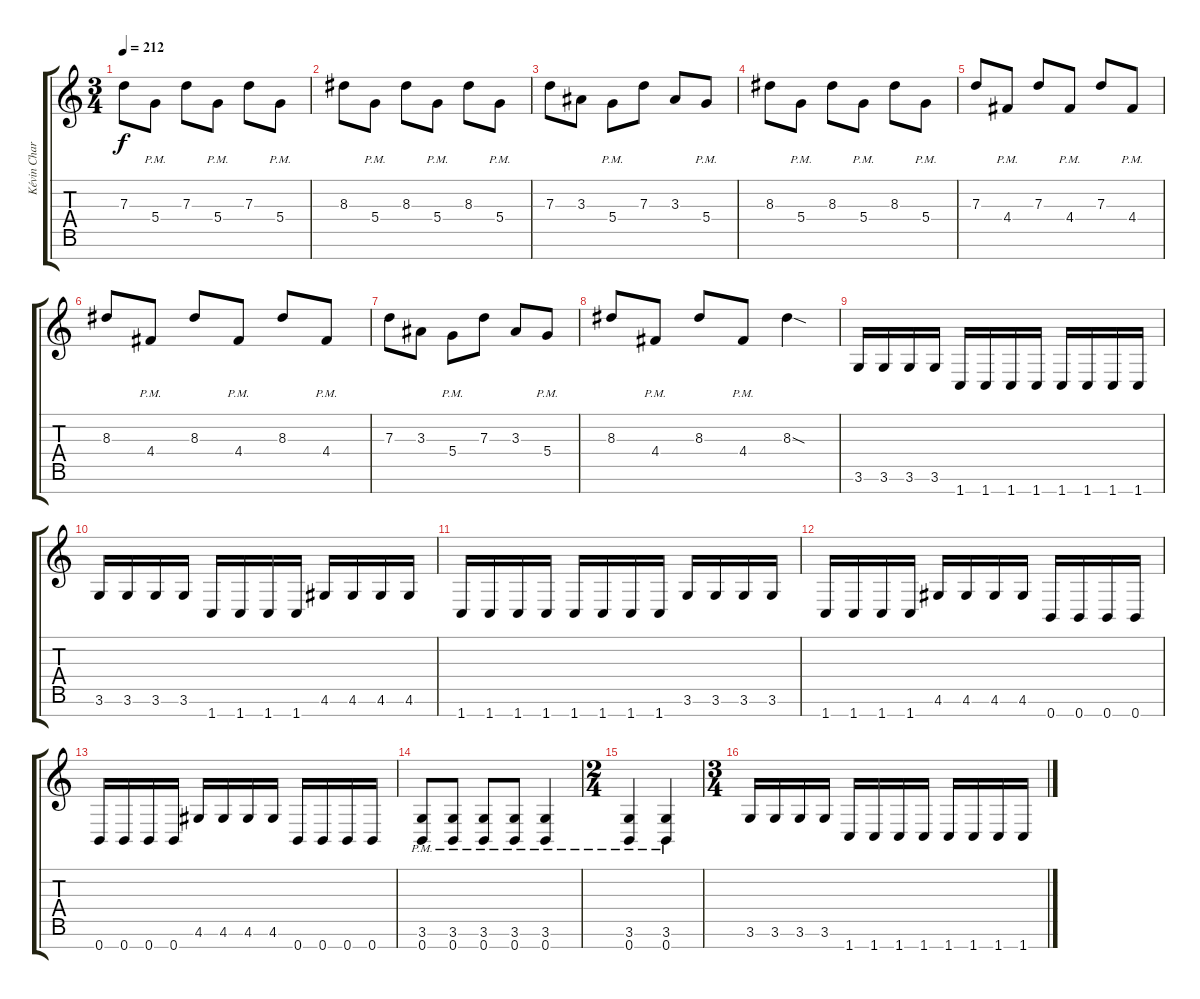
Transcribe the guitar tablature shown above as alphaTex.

\track ("Kévin Chartré" "Kévin Char") {instrument distortionguitar}
\staff {score tabs}
\tuning (E4 B3 G3 D3 A2 E2 B1) {hide}
\ts (3 4)
\tempo 212
\clef g2
\ks c
7.3.8{dy f} 5.4{pm}.8 7.3.8 5.4{pm}.8 7.3.8 5.4{pm}.8 |
8.3.8 5.4{pm}.8 8.3.8 5.4{pm}.8 8.3.8 5.4{pm}.8 |
7.3.8 3.3.8 5.4{pm}.8 7.3.8 3.3.8 5.4{pm}.8 |
8.3.8 5.4{pm}.8 8.3.8 5.4{pm}.8 8.3.8 5.4{pm}.8 |
7.3.8 4.4{pm}.8 7.3.8 4.4{pm}.8 7.3.8 4.4{pm}.8 |
8.3.8 4.4{pm}.8 8.3.8 4.4{pm}.8 8.3.8 4.4{pm}.8 |
7.3.8 3.3.8 5.4{pm}.8 7.3.8 3.3.8 5.4{pm}.8 |
8.3.8 4.4{pm}.8 8.3.8 4.4{pm}.8 8.3{sod}.4 |
3.6.16 3.6.16 3.6.16 3.6.16 1.7.16 1.7.16 1.7.16 1.7.16 1.7.16 1.7.16 1.7.16 1.7.16 |
3.6.16 3.6.16 3.6.16 3.6.16 1.7.16 1.7.16 1.7.16 1.7.16 4.6.16 4.6.16 4.6.16 4.6.16 |
1.7.16 1.7.16 1.7.16 1.7.16 1.7.16 1.7.16 1.7.16 1.7.16 3.6.16 3.6.16 3.6.16 3.6.16 |
1.7.16 1.7.16 1.7.16 1.7.16 4.6.16 4.6.16 4.6.16 4.6.16 0.7.16 0.7.16 0.7.16 0.7.16 |
0.7.16 0.7.16 0.7.16 0.7.16 4.6.16 4.6.16 4.6.16 4.6.16 0.7.16 0.7.16 0.7.16 0.7.16 |
(3.6{pm} 0.7{pm}).8 (3.6{pm} 0.7{pm}).8 (3.6{pm} 0.7{pm}).8 (3.6{pm} 0.7{pm}).8 (3.6{pm} 0.7{pm}).4 |
\ts (2 4)
(3.6{pm} 0.7{pm}).4 (3.6{pm} 0.7{pm}).4 |
\ts (3 4)
3.6.16 3.6.16 3.6.16 3.6.16 1.7.16 1.7.16 1.7.16 1.7.16 1.7.16 1.7.16 1.7.16 1.7.16
